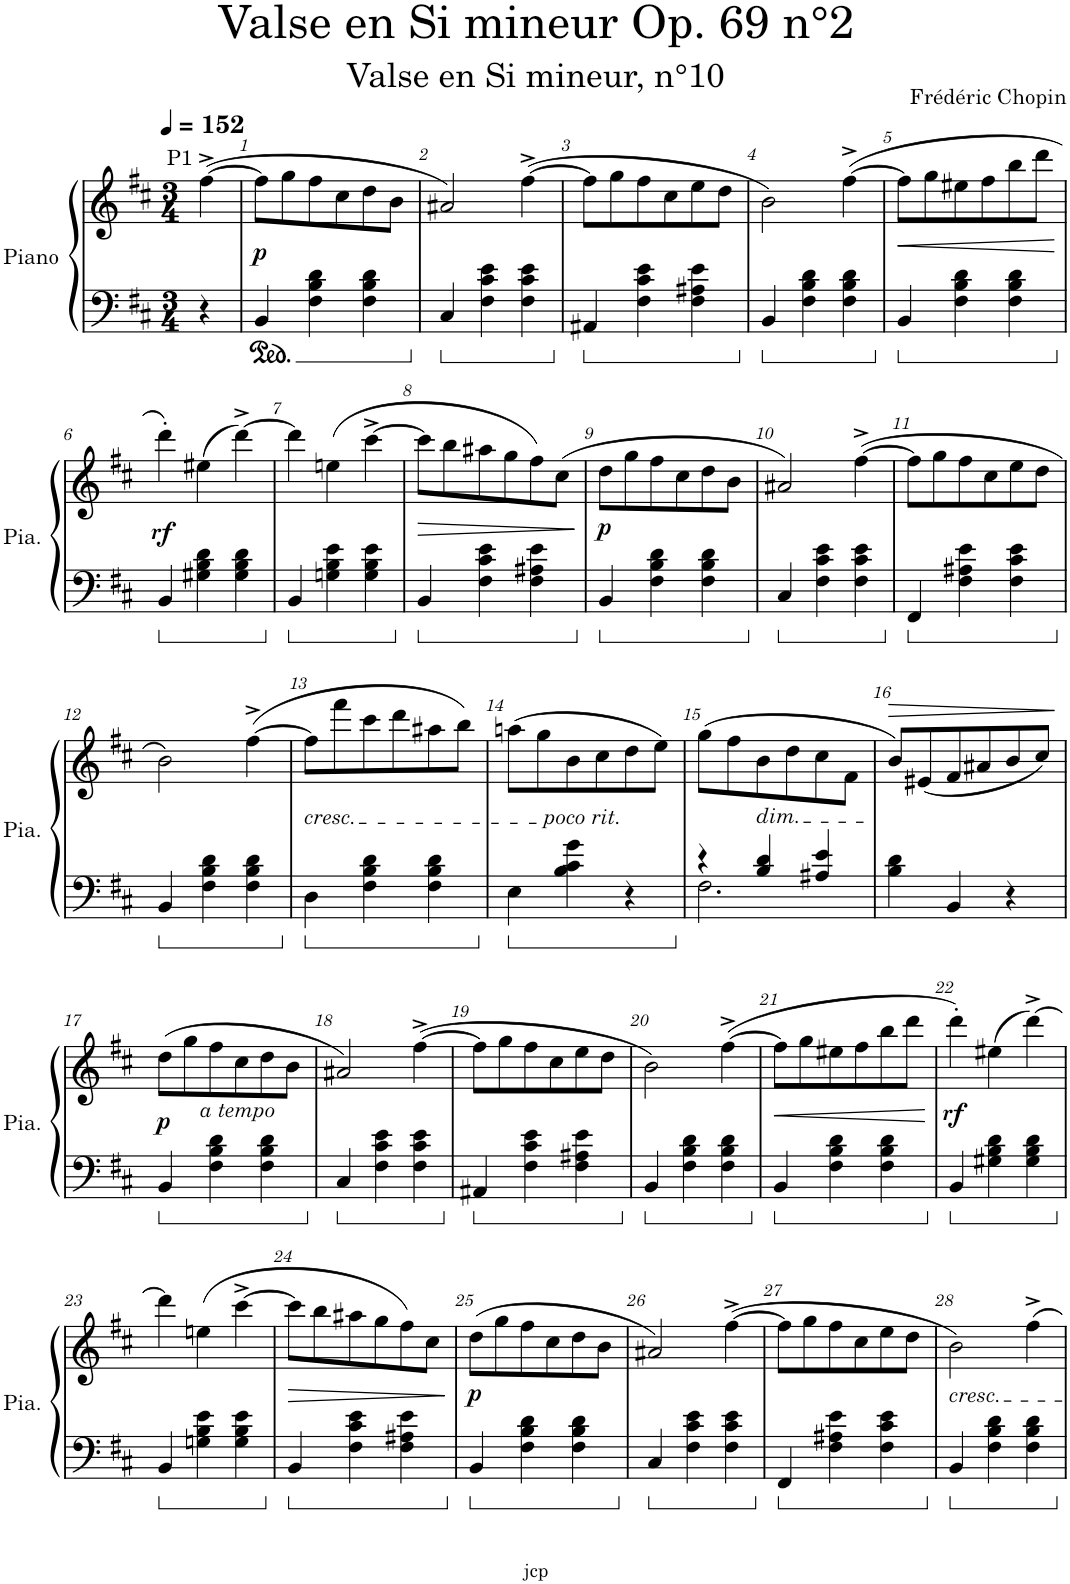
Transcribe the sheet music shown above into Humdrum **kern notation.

**kern	**kern	**dynam
*part1	*part1	*part1
*staff2	*staff1	*staff1/2
*I"Piano	*	*
*I'Pia.	*	*
*clefF4	*clefG2	*
*k[f#c#]	*k[f#c#]	*
*M3/4	*M3/4	*
*MM152	*MM152	*
=	=	=
!	!LO:TX:a:t=P1	!
4r	([4ff#^\	.
=1	=1	=1
!	!	!LO:DY:b
4BB/	8ff#\L]	p
.	8gg\	.
4F#\ 4B\ 4d\	8ff#\	.
.	8cc#\	.
4F#\ 4B\ 4d\	8dd\	.
.	8b\J	.
=2	=2	=2
4C#/	2a#X/)	.
4F#\ 4c#\ 4e\	.	.
4F#\ 4c#\ 4e\	([4ff#^\	.
=3	=3	=3
4AA#X/	8ff#\L]	.
.	8gg\	.
4F#\ 4c#\ 4e\	8ff#\	.
.	8cc#\	.
4F#\ 4A#X\ 4e\	8ee\	.
.	8dd\J	.
=4	=4	=4
4BB/	2b\)	.
4F#\ 4B\ 4d\	.	.
4F#\ 4B\ 4d\	([4ff#^\	.
=5	=5	=5
!	!	!LO:HP:b
4BB/	8ff#\L]	<
.	8gg\	.
4F#\ 4B\ 4d\	8ee#X\	.
.	8ff#\	.
4F#\ 4B\ 4d\	8bb\	.
.	8ddd\J	.
.	.	[
!!LO:LB:g=z
=6	=6	=6
!	!	!LO:DY:b
4BB/	4ddd'\)	rf
4G#X\ 4B\ 4d\	(4ee#X\	.
4G#\ 4B\ 4d\	[4ddd^\)	.
=7	=7	=7
4BB/	4ddd\]	.
4Gn\ 4B\ 4e\	(4een\	.
4G\ 4B\ 4e\	[4ccc#^\	.
=8	=8	=8
!	!	!LO:HP:b
4BB/	8ccc#\L]	>
.	8bb\	.
4F#\ 4c#\ 4e\	8aa#X\	.
.	8gg\	.
4F#\ 4A#X\ 4e\	8ff#\)	.
.	(8cc#\J	.
.	.	]
=9	=9	=9
!	!	!LO:DY:b
4BB/	8dd\L	p
.	8gg\	.
4F#\ 4B\ 4d\	8ff#\	.
.	8cc#\	.
4F#\ 4B\ 4d\	8dd\	.
.	8b\J	.
=10	=10	=10
4C#/	2a#X/)	.
4F#\ 4c#\ 4e\	.	.
4F#\ 4c#\ 4e\	([4ff#^\	.
=11	=11	=11
4FF#/	8ff#\L]	.
.	8gg\	.
4F#\ 4A#X\ 4e\	8ff#\	.
.	8cc#\	.
4F#\ 4c#\ 4e\	8ee\	.
.	8dd\J	.
!!LO:LB:g=z
=12	=12	=12
4BB/	2b\)	.
4F#\ 4B\ 4d\	.	.
4F#\ 4B\ 4d\	([4ff#^\	.
=13	=13	=13
!	!LO:TX:b:i:t=cresc.	!
4D\	8ff#\L]	.
.	8fff#\	.
4F#\ 4B\ 4d\	8ccc#\	.
.	8ddd\	.
4F#\ 4B\ 4d\	8aa#X\	.
.	8bb\J)	.
=14	=14	=14
!	!LO:TX:b:i:t=poco rit.	!
4E\	(8aan\L	.
.	8gg\	.
4B\ 4c#\ 4g\	8b\	.
.	8cc#\	.
4r	8dd\	.
.	8ee\J)	.
=15	=15	=15
*^	*	*
4r	2.F#\	(8gg\L	.
.	.	8ff#\	.
!	!	!LO:TX:b:i:t=dim.	!
4B/ 4d/	.	8b\	.
.	.	8dd\	.
4A#X/ 4e/	.	8cc#\	.
.	.	8f#\J	.
*v	*v	*	*
=16	=16	=16
!	!	!LO:HP:b
4B\ 4d\	8b/L)	>
.	(8e#X/	.
4BB/	8f#/	.
.	8a#X/	.
4r	8b/	.
.	8cc#/J)	.
.	.	]
!!LO:LB:g=z
=17	=17	=17
!	!	!LO:DY:b
4BB/	(8dd\L	p
.	8gg\	.
!	!LO:TX:b:i:t=a tempo	!
4F#\ 4B\ 4d\	8ff#\	.
.	8cc#\	.
4F#\ 4B\ 4d\	8dd\	.
.	8b\J	.
=18	=18	=18
4C#/	2a#X/)	.
4F#\ 4c#\ 4e\	.	.
4F#\ 4c#\ 4e\	([4ff#^\	.
=19	=19	=19
4AA#X/	8ff#\L]	.
.	8gg\	.
4F#\ 4c#\ 4e\	8ff#\	.
.	8cc#\	.
4F#\ 4A#X\ 4e\	8ee\	.
.	8dd\J	.
=20	=20	=20
4BB/	2b\)	.
4F#\ 4B\ 4d\	.	.
4F#\ 4B\ 4d\	([4ff#^\	.
=21	=21	=21
!	!	!LO:HP:b
4BB/	8ff#\L]	<
.	8gg\	.
4F#\ 4B\ 4d\	8ee#X\	.
.	8ff#\	.
4F#\ 4B\ 4d\	8bb\	.
.	8ddd\J	.
.	.	[
=22	=22	=22
!	!	!LO:DY:b
4BB/	4ddd'\)	rf
4G#X\ 4B\ 4d\	(4ee#X\	.
4G#\ 4B\ 4d\	[4ddd^\)	.
!!LO:LB:g=z
=23	=23	=23
4BB/	4ddd\]	.
4Gn\ 4B\ 4e\	(4een\	.
4G\ 4B\ 4e\	[4ccc#^\	.
=24	=24	=24
!	!	!LO:HP:b
4BB/	8ccc#\L]	>
.	8bb\	.
4F#\ 4c#\ 4e\	8aa#X\	.
.	8gg\	.
4F#\ 4A#X\ 4e\	8ff#\)	.
.	8cc#\J	.
.	.	]
=25	=25	=25
!	!	!LO:DY:b
4BB/	(8dd\L	p
.	8gg\	.
4F#\ 4B\ 4d\	8ff#\	.
.	8cc#\	.
4F#\ 4B\ 4d\	8dd\	.
.	8b\J	.
=26	=26	=26
4C#/	2a#X/)	.
4F#\ 4c#\ 4e\	.	.
4F#\ 4c#\ 4e\	([4ff#^\	.
=27	=27	=27
4FF#/	8ff#\L]	.
.	8gg\	.
4F#\ 4A#X\ 4e\	8ff#\	.
.	8cc#\	.
4F#\ 4c#\ 4e\	8ee\	.
.	8dd\J	.
=28	=28	=28
!	!LO:TX:b:i:t=cresc.	!
4BB/	2b\)	.
4F#\ 4B\ 4d\	.	.
4F#\ 4B\ 4d\	4ff#^\	.
=	=	=
*-	*-	*-
